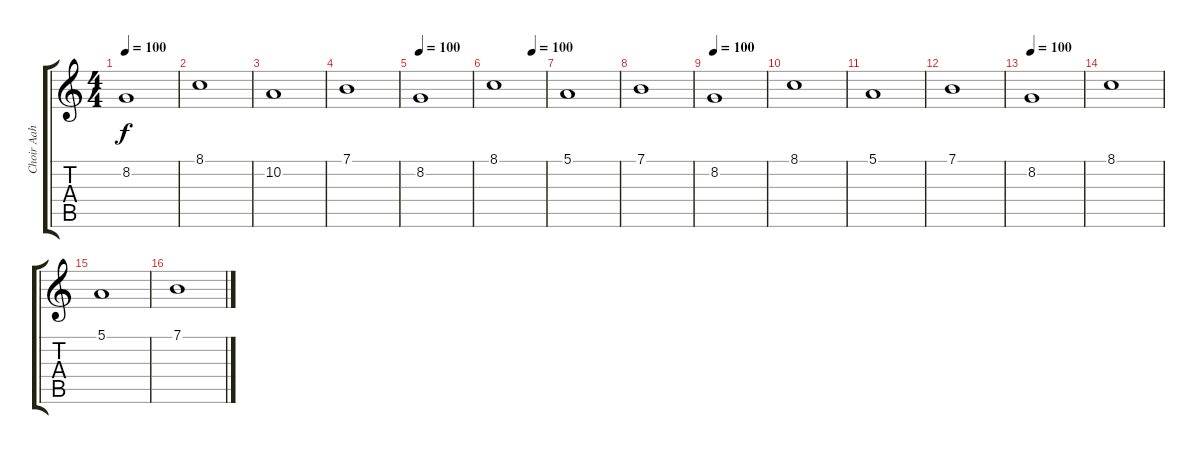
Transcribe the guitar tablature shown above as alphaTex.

\track ("Choir Aah" "Choir Aah") {instrument choiraahs}
\staff {score tabs}
\tuning (E4 B3 G3 D3 A2 E2) {hide}
\ts (4 4)
\tempo 100
\clef g2
\ks c
8.2.1{dy f instrument choiraahs} |
8.1.1 |
10.2.1 |
7.1.1 |
\tempo 100
8.2.1 |
\tempo (100 0.75)
8.1.1 |
5.1.1 |
7.1.1{balance 8} |
\tempo 100
8.2.1 |
8.1.1 |
5.1.1 |
7.1.1 |
\tempo 100
8.2.1 |
8.1.1 |
5.1.1 |
7.1.1
